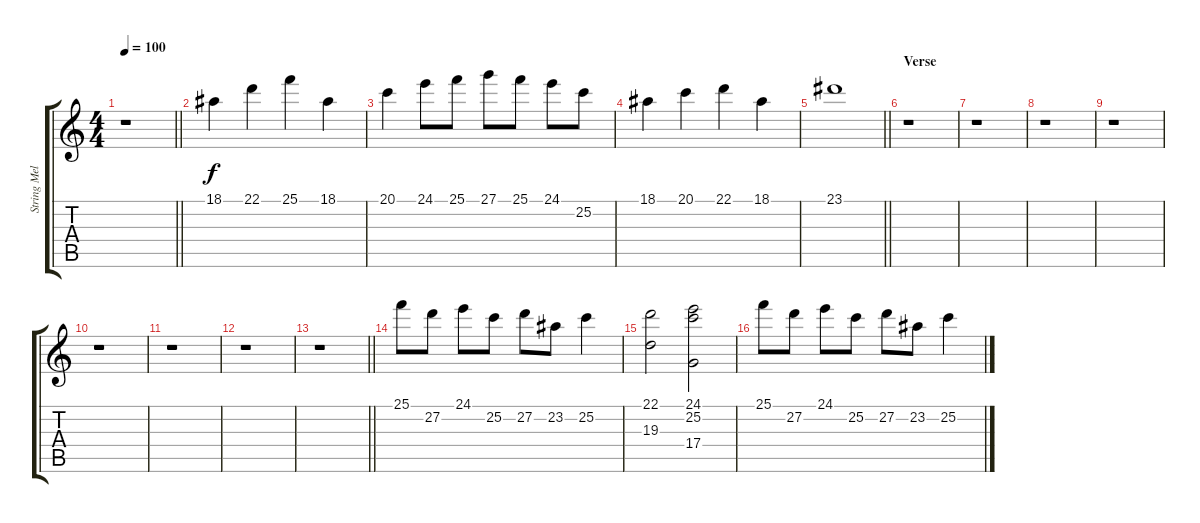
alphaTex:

\track ("String Melody" "String Mel") {instrument stringensemble1}
\staff {score tabs}
\tuning (E4 B3 G3 D3 A2 E2) {hide}
\ts (4 4)
\tempo 100
\clef g2
\barLineRight lightlight
\ks c
r.1{dy f} |
\section ("" "")
18.1.4 22.1.4 25.1.4 18.1.4 |
20.1.4 24.1.8 25.1.8 27.1.8 25.1.8 24.1.8 25.2.8 |
18.1.4 20.1.4 22.1.4 18.1.4 |
\barLineRight lightlight
23.1.1 |
\section ("" "Verse")
r.1 |
r.1 |
r.1 |
r.1 |
r.1 |
r.1 |
r.1 |
\barLineRight lightlight
r.1 |
\section ("" "")
25.1.8 27.2.8 24.1.8 25.2.8 27.2.8 23.2.8 25.2.4 |
(22.1 19.3).2 (24.1 25.2 17.4).2 |
25.1.8 27.2.8 24.1.8 25.2.8 27.2.8 23.2.8 25.2.4
